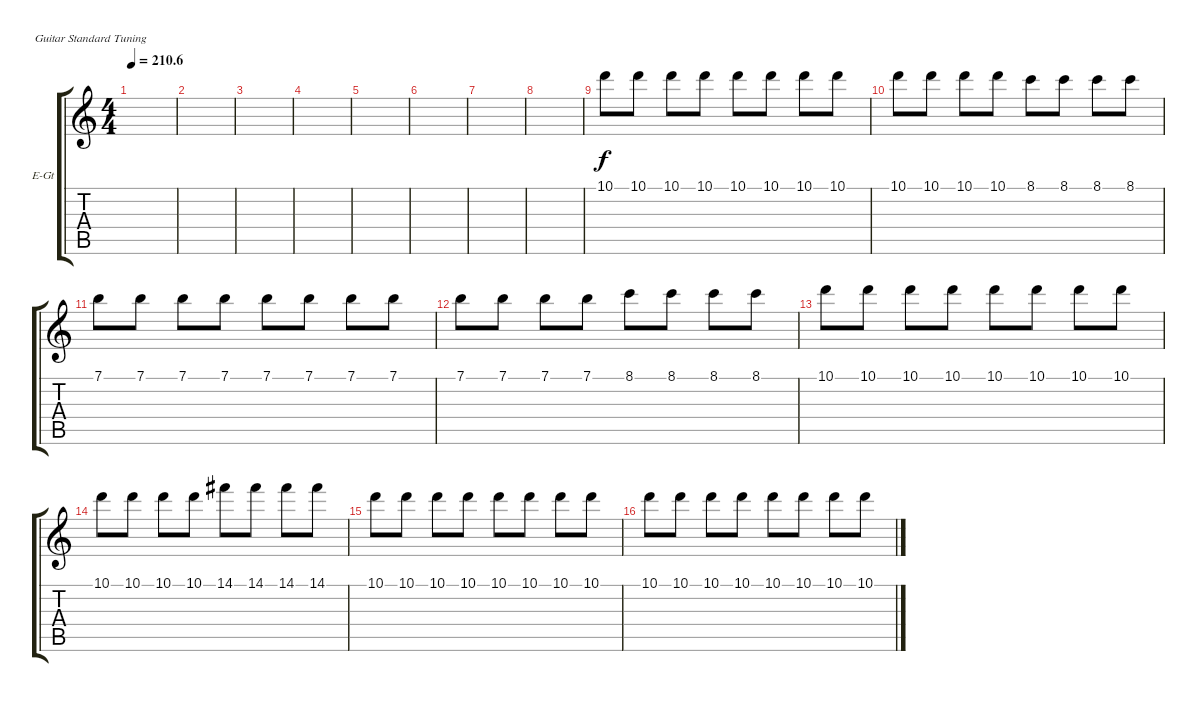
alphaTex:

\defaultSystemsLayout 4
\bracketExtendMode groupsimilarinstruments
\firstSystemTrackNameOrientation horizontal
\otherSystemsTrackNameOrientation horizontal
\track ("Electric Guitar" "E-Gt") {instrument distortionguitar}
\staff {score tabs}
\tuning (E4 B3 G3 D3 A2 E2)
\ts (4 4)
\tempo
210.6
\accidentals auto
\clef g2
\ottava regular
\simile none
\ks c
|
|
|
|
|
|
|
|
10.1.8 10.1.8 10.1.8 10.1.8 10.1.8 10.1.8 10.1.8 10.1.8 |
10.1.8 10.1.8 10.1.8 10.1.8 8.1.8 8.1.8 8.1.8 8.1.8 |
7.1.8 7.1.8 7.1.8 7.1.8 7.1.8 7.1.8 7.1.8 7.1.8 |
7.1.8 7.1.8 7.1.8 7.1.8 8.1.8 8.1.8 8.1.8 8.1.8 |
10.1.8 10.1.8 10.1.8 10.1.8 10.1.8 10.1.8 10.1.8 10.1.8 |
10.1.8 10.1.8 10.1.8 10.1.8 14.1.8 14.1.8 14.1.8 14.1.8 |
10.1.8 10.1.8 10.1.8 10.1.8 10.1.8 10.1.8 10.1.8 10.1.8 |
10.1.8 10.1.8 10.1.8 10.1.8 10.1.8 10.1.8 10.1.8 10.1.8
